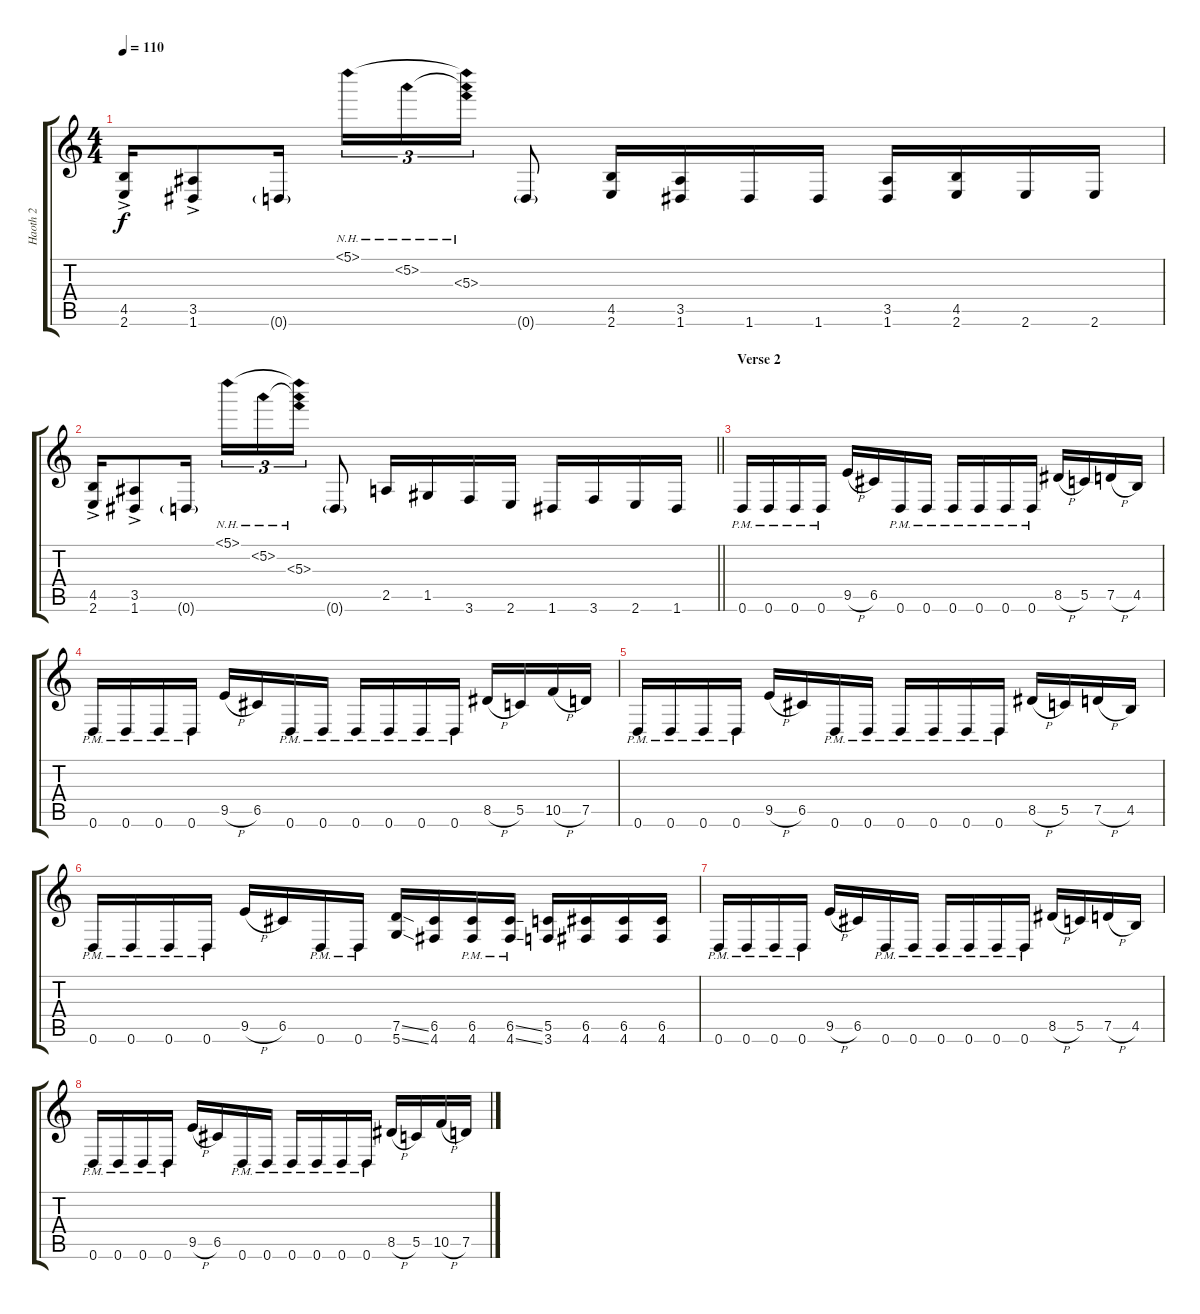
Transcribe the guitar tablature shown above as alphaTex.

\track ("Haoth 2" "Haoth 2") {instrument distortionguitar}
\staff {score tabs}
\tuning (D4 A3 F3 C3 G2 D2) {hide}
\ts (4 4)
\tempo 110
\clef g2
\ks c
(4.5 2.6{ac}).16{dy f} (3.5 1.6{ac}).8 0.6{g}.16 5.1{nh}.16{tu (3 2)} 5.2{nh}.16{tu (3 2)} (5.1{nh t} 5.2{nh t} 5.3{nh}).16{tu (3 2)} 0.6{g}.8 (4.5 2.6).16 (3.5 1.6).16 1.6.16 1.6.16 (3.5 1.6).16 (4.5 2.6).16 2.6.16 2.6.16 |
\barLineRight lightlight
(4.5 2.6{ac}).16 (3.5 1.6{ac}).8 0.6{g}.16 5.1{nh}.16{tu (3 2)} 5.2{nh}.16{tu (3 2)} (5.1{nh t} 5.2{nh t} 5.3{nh}).16{tu (3 2)} 0.6{g}.8 2.5.16 1.5.16 3.6.16 2.6.16 1.6.16 3.6.16 2.6.16 1.6.16 |
\section ("" "Verse 2")
0.6{pm}.16 0.6{pm}.16 0.6{pm}.16 0.6{pm}.16 9.5{h}.16 6.5.16 0.6{pm}.16 0.6{pm}.16 0.6{pm}.16 0.6{pm}.16 0.6{pm}.16 0.6{pm}.16 8.5{h}.16 5.5.16 7.5{h}.16 4.5.16 |
0.6{pm}.16 0.6{pm}.16 0.6{pm}.16 0.6{pm}.16 9.5{h}.16 6.5.16 0.6{pm}.16 0.6{pm}.16 0.6{pm}.16 0.6{pm}.16 0.6{pm}.16 0.6{pm}.16 8.5{h}.16 5.5.16 10.5{h}.16 7.5.16 |
0.6{pm}.16 0.6{pm}.16 0.6{pm}.16 0.6{pm}.16 9.5{h}.16 6.5.16 0.6{pm}.16 0.6{pm}.16 0.6{pm}.16 0.6{pm}.16 0.6{pm}.16 0.6{pm}.16 8.5{h}.16 5.5.16 7.5{h}.16 4.5.16 |
0.6{pm}.16 0.6{pm}.16 0.6{pm}.16 0.6{pm}.16 9.5{h}.16 6.5.16 0.6{pm}.16 0.6{pm}.16 (7.5{ss} 5.6{ss}).16 (6.5 4.6).16 (6.5{pm} 4.6{pm}).16 (6.5{ss pm} 4.6{ss pm}).16 (5.5 3.6).16 (6.5 4.6).16 (6.5 4.6).16 (6.5 4.6).16 |
0.6{pm}.16 0.6{pm}.16 0.6{pm}.16 0.6{pm}.16 9.5{h}.16 6.5.16 0.6{pm}.16 0.6{pm}.16 0.6{pm}.16 0.6{pm}.16 0.6{pm}.16 0.6{pm}.16 8.5{h}.16 5.5.16 7.5{h}.16 4.5.16 |
0.6{pm}.16 0.6{pm}.16 0.6{pm}.16 0.6{pm}.16 9.5{h}.16 6.5.16 0.6{pm}.16 0.6{pm}.16 0.6{pm}.16 0.6{pm}.16 0.6{pm}.16 0.6{pm}.16 8.5{h}.16 5.5.16 10.5{h}.16 7.5.16
